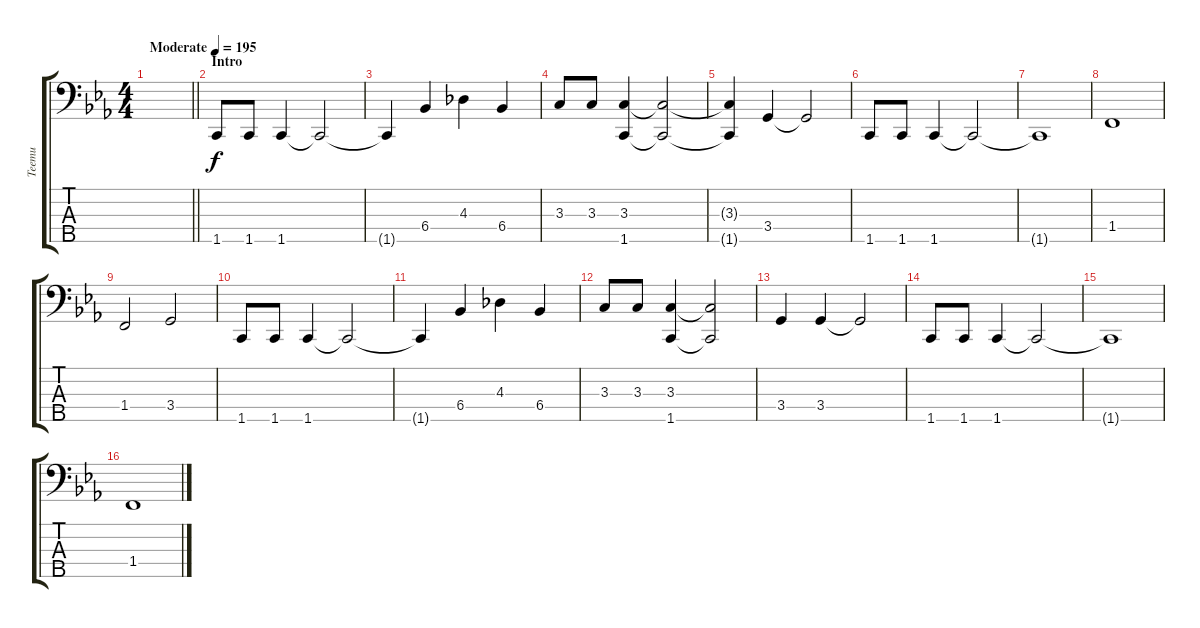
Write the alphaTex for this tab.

\track ("Teemu" "Teemu") {instrument electricbassfinger}
\staff {score tabs}
\tuning (G2 D2 A1 E1 B0) {hide}
\ts (4 4)
\tempo (195 "Moderate")
\clef f4
\barLineRight lightlight
\ks cminor
|
\section ("" "Intro")
1.5.8 1.5.8 1.5.4 1.5{t}.2 |
1.5{t}.4 6.4.4 4.3.4 6.4.4 |
3.3.8 3.3.8 (3.3 1.5).4 (3.3{t} 1.5{t}).2 |
(3.3{t} 1.5{t}).4 3.4.4 3.4{t}.2 |
1.5.8 1.5.8 1.5.4 1.5{t}.2 |
1.5{t}.1 |
1.4.1 |
1.4.2 3.4.2 |
1.5.8 1.5.8 1.5.4 1.5{t}.2 |
1.5{t}.4 6.4.4 4.3.4 6.4.4 |
3.3.8 3.3.8 (3.3 1.5).4 (3.3{t} 1.5{t}).2 |
3.4.4 3.4.4 3.4{t}.2 |
1.5.8 1.5.8 1.5.4 1.5{t}.2 |
1.5{t}.1 |
1.4.1
